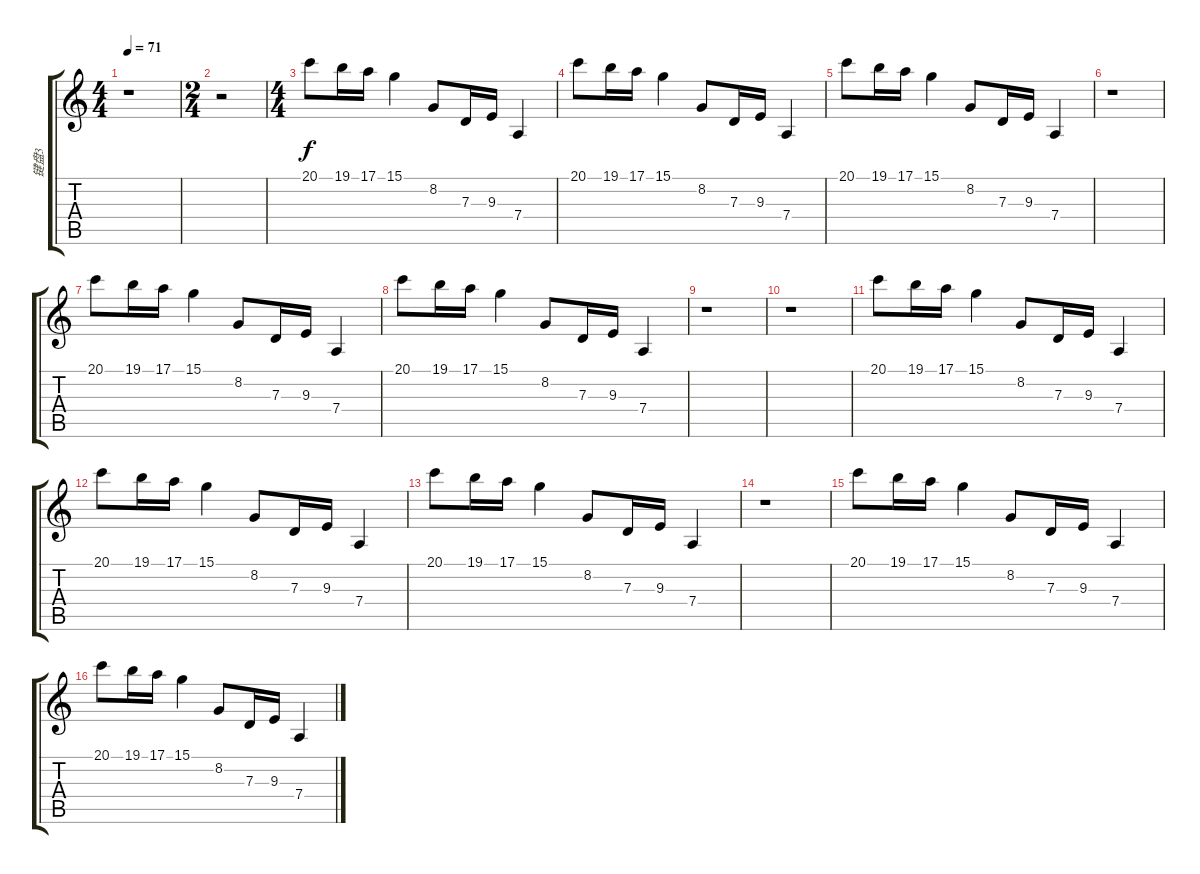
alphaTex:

\track ("键盘3" "键盘3") {instrument acousticgrandpiano}
\staff {score tabs}
\tuning (E4 B3 G3 D3 A2 E2) {hide}
\ts (4 4)
\tempo 71
\clef g2
\ks c
r.1{dy f} |
\ts (2 4)
r.2 |
\ts (4 4)
20.1.8 19.1.16 17.1.16 15.1.4 8.2.8 7.3.16 9.3.16 7.4.4 |
20.1.8 19.1.16 17.1.16 15.1.4 8.2.8 7.3.16 9.3.16 7.4.4 |
20.1.8 19.1.16 17.1.16 15.1.4 8.2.8 7.3.16 9.3.16 7.4.4 |
r.1 |
20.1.8 19.1.16 17.1.16 15.1.4 8.2.8 7.3.16 9.3.16 7.4.4 |
20.1.8 19.1.16 17.1.16 15.1.4 8.2.8 7.3.16 9.3.16 7.4.4 |
r.1 |
r.1 |
20.1.8 19.1.16 17.1.16 15.1.4 8.2.8 7.3.16 9.3.16 7.4.4 |
20.1.8 19.1.16 17.1.16 15.1.4 8.2.8 7.3.16 9.3.16 7.4.4 |
20.1.8 19.1.16 17.1.16 15.1.4 8.2.8 7.3.16 9.3.16 7.4.4 |
r.1 |
20.1.8 19.1.16 17.1.16 15.1.4 8.2.8 7.3.16 9.3.16 7.4.4 |
20.1.8 19.1.16 17.1.16 15.1.4 8.2.8 7.3.16 9.3.16 7.4.4
